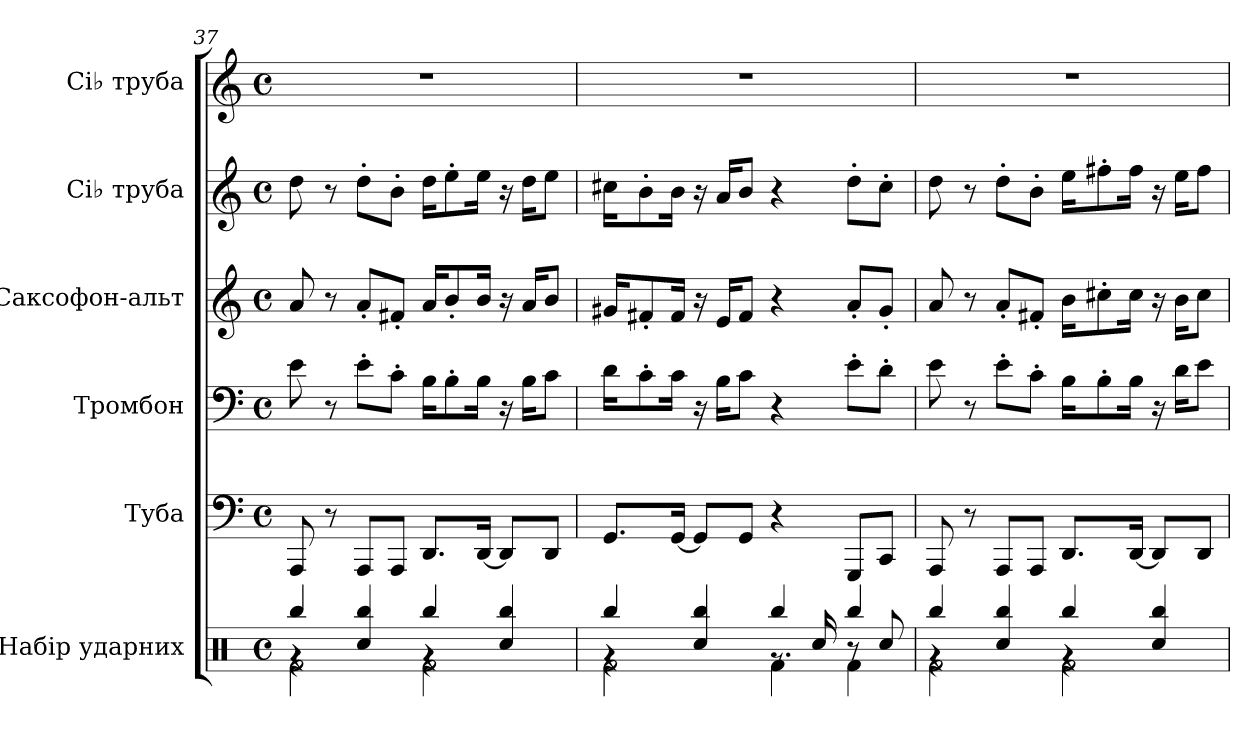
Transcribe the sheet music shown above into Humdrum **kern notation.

**kern	**kern	**kern	**kern	**kern	**kern
*part6	*part5	*part4	*part3	*part2	*part1
*staff6	*staff5	*staff4	*staff3	*staff2	*staff1
*I"Набір ударних	*I"Туба	*I"Тромбон	*I"Саксофон-альт	*I"Сі♭ труба	*I"Сі♭ труба
*clefX	*clefF4	*clefF4	*clefG2	*clefG2	*clefG2
*	*	*	*ITrd5c9	*ITrd1c2	*ITrd1c2
*k[]	*k[]	*k[]	*k[b-e-a-]	*k[b-e-]	*k[b-e-]
*M4/4	*M4/4	*M4/4	*M4/4	*M4/4	*M4/4
*met(c)	*met(c)	*met(c)	*met(c)	*met(c)	*met(c)
=37	=37	=37	=37	=37	=37
*^	*	*	*	*	*
*	*^	*	*	*	*	*
4rg	2Rf\	4Rbb/	8AAA/	8e\	8c/	8cc\	1r
.	.	.	8r	8r	8r	8r	.
4Rcc/	.	4Rbb/	8AAA/L	8e'\L	8c'/L	8cc'\L	.
.	.	.	8AAA/J	8c'\J	8An'/J	8a'\J	.
4rg	2Rf\	4Rbb/	8.DD/L	16B\KL	16c/KL	16cc\KL	.
.	.	.	.	8B'\	8d'/	8dd'\	.
.	.	.	[16DD/Jk	16B\Jk	16d/Jk	16dd\Jk	.
4Rcc/	.	4Rbb/	8DD/L]	16r	16r	16r	.
.	.	.	.	16B\KL	16c/KL	16cc\KL	.
.	.	.	8DD/J	8c\J	8d/J	8dd\J	.
=38	=38	=38	=38	=38	=38	=38	=38
4rg	2Rf\	4Rbb/	8.GG/L	16d\KL	16Bn/KL	16bn\KL	1r
.	.	.	.	8c'\	8An'/	8a'\	.
.	.	.	[16GG/Jk	16c\Jk	16A/Jk	16a\Jk	.
4Rcc/	.	4Rbb/	8GG/L]	16r	16r	16r	.
.	.	.	.	16B\KL	16G/KL	16g/KL	.
.	.	.	8GG/J	8c\J	8A/J	8a/J	.
8.rg	4Rf\	4Rbb/	4r	4r	4r	4r	.
16Rcc/	.	.	.	.	.	.	.
8r	4Rf\	4Rbb/	8GGG/L	8e'\L	8c'/L	8cc'\L	.
8Rcc/	.	.	8CC/J	8d'\J	8B'/J	8b'\J	.
!!LO:LB:g=z
=39	=39	=39	=39	=39	=39	=39	=39
4rg	2Rf\	4Rbb/	8AAA/	8e\	8c/	8cc\	1r
.	.	.	8r	8r	8r	8r	.
4Rcc/	.	4Rbb/	8AAA/L	8e'\L	8c'/L	8cc'\L	.
.	.	.	8AAA/J	8c'\J	8An'/J	8a'\J	.
4rg	2Rf\	4Rbb/	8.DD/L	16B\KL	16d\KL	16dd\KL	.
.	.	.	.	8B'\	8en'\	8een'\	.
.	.	.	[16DD/Jk	16B\Jk	16e\Jk	16ee\Jk	.
4Rcc/	.	4Rbb/	8DD/L]	16r	16r	16r	.
.	.	.	.	16d\KL	16d\KL	16dd\KL	.
.	.	.	8DD/J	8e\J	8e\J	8ee\J	.
*v	*v	*v	*	*	*	*	*
=	=	=	=	=	=
*-	*-	*-	*-	*-	*-
